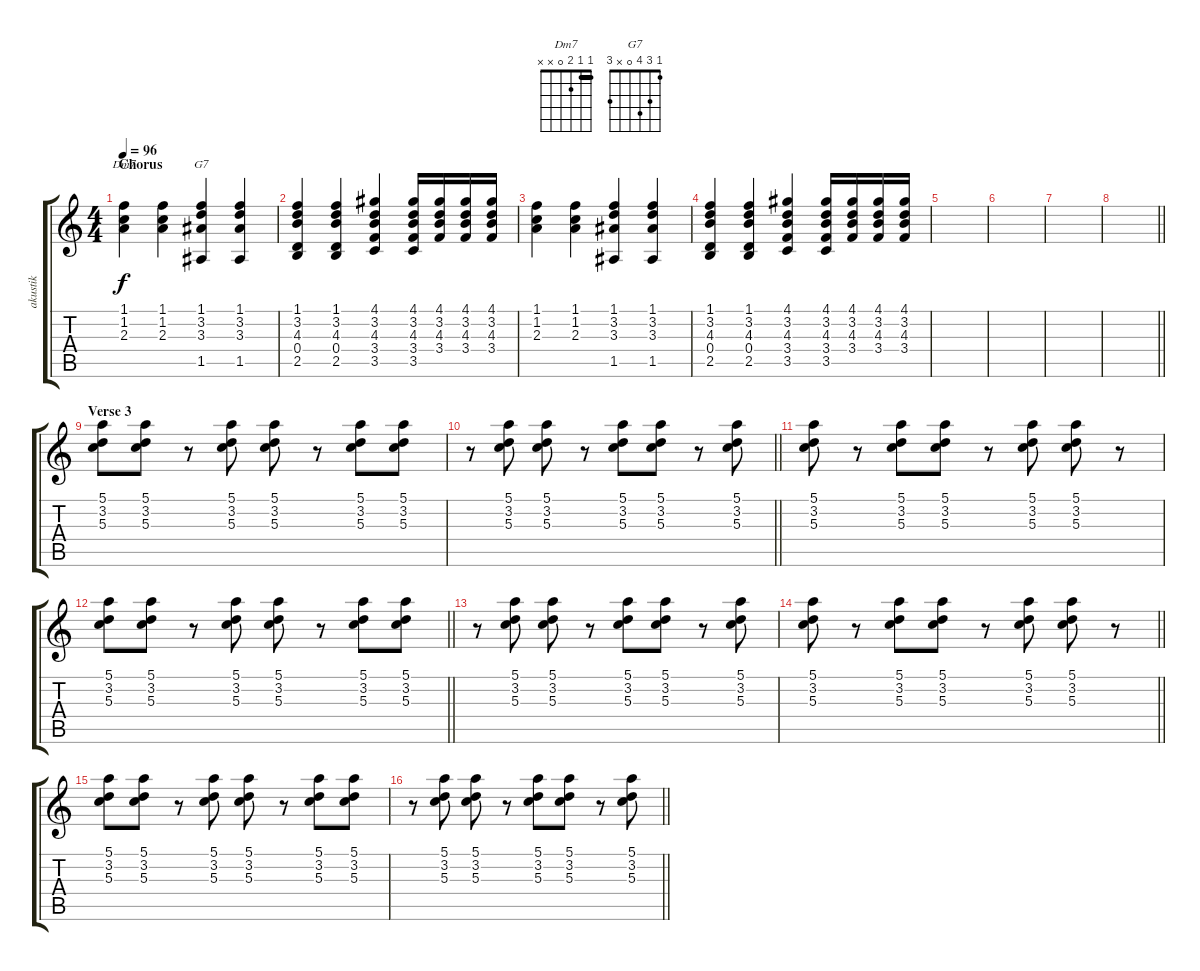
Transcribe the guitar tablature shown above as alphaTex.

\track ("akustik" "akustik") {instrument electricguitarclean}
\staff {score tabs}
\tuning (E4 B3 G3 D3 A2 E2) {hide}
\chord ("Dm7" 1 1 2 0 x x) {barre 1}
\chord ("G7" 1 3 4 0 x 3)
\ts (4 4)
\section ("" "Chorus")
\tempo 96
\clef g2
\ks c
(1.1 1.2 2.3).4{ch "Dm7" dy f} (1.1 1.2 2.3).4 (1.1 3.2 3.3 1.5).4{ch "G7"} (1.1 3.2 3.3 1.5).4 |
(1.1 3.2 4.3 0.4 2.5).4 (1.1 3.2 4.3 0.4 2.5).4 (4.1 3.2 4.3 3.4 3.5).4 (4.1 3.2 4.3 3.4 3.5).16 (4.1 3.2 4.3 3.4).16 (4.1 3.2 4.3 3.4).16 (4.1 3.2 4.3 3.4).16 |
(1.1 1.2 2.3).4 (1.1 1.2 2.3).4 (1.1 3.2 3.3 1.5).4 (1.1 3.2 3.3 1.5).4 |
(1.1 3.2 4.3 0.4 2.5).4 (1.1 3.2 4.3 0.4 2.5).4 (4.1 3.2 4.3 3.4 3.5).4 (4.1 3.2 4.3 3.4 3.5).16 (4.1 3.2 4.3 3.4).16 (4.1 3.2 4.3 3.4).16 (4.1 3.2 4.3 3.4).16 |
|
|
|
\barLineRight lightlight
|
\section ("" "Verse 3")
(5.1 3.2 5.3).8 (5.1 3.2 5.3).8 r.8 (5.1 3.2 5.3).8 (5.1 3.2 5.3).8 r.8 (5.1 3.2 5.3).8 (5.1 3.2 5.3).8 |
\barLineRight lightlight
r.8 (5.1 3.2 5.3).8 (5.1 3.2 5.3).8 r.8 (5.1 3.2 5.3).8 (5.1 3.2 5.3).8 r.8 (5.1 3.2 5.3).8 |
(5.1 3.2 5.3).8 r.8 (5.1 3.2 5.3).8 (5.1 3.2 5.3).8 r.8 (5.1 3.2 5.3).8 (5.1 3.2 5.3).8 r.8 |
\barLineRight lightlight
(5.1 3.2 5.3).8 (5.1 3.2 5.3).8 r.8 (5.1 3.2 5.3).8 (5.1 3.2 5.3).8 r.8 (5.1 3.2 5.3).8 (5.1 3.2 5.3).8 |
r.8 (5.1 3.2 5.3).8 (5.1 3.2 5.3).8 r.8 (5.1 3.2 5.3).8 (5.1 3.2 5.3).8 r.8 (5.1 3.2 5.3).8 |
\barLineRight lightlight
(5.1 3.2 5.3).8 r.8 (5.1 3.2 5.3).8 (5.1 3.2 5.3).8 r.8 (5.1 3.2 5.3).8 (5.1 3.2 5.3).8 r.8 |
(5.1 3.2 5.3).8 (5.1 3.2 5.3).8 r.8 (5.1 3.2 5.3).8 (5.1 3.2 5.3).8 r.8 (5.1 3.2 5.3).8 (5.1 3.2 5.3).8 |
\barLineRight lightlight
r.8 (5.1 3.2 5.3).8 (5.1 3.2 5.3).8 r.8 (5.1 3.2 5.3).8 (5.1 3.2 5.3).8 r.8 (5.1 3.2 5.3).8
